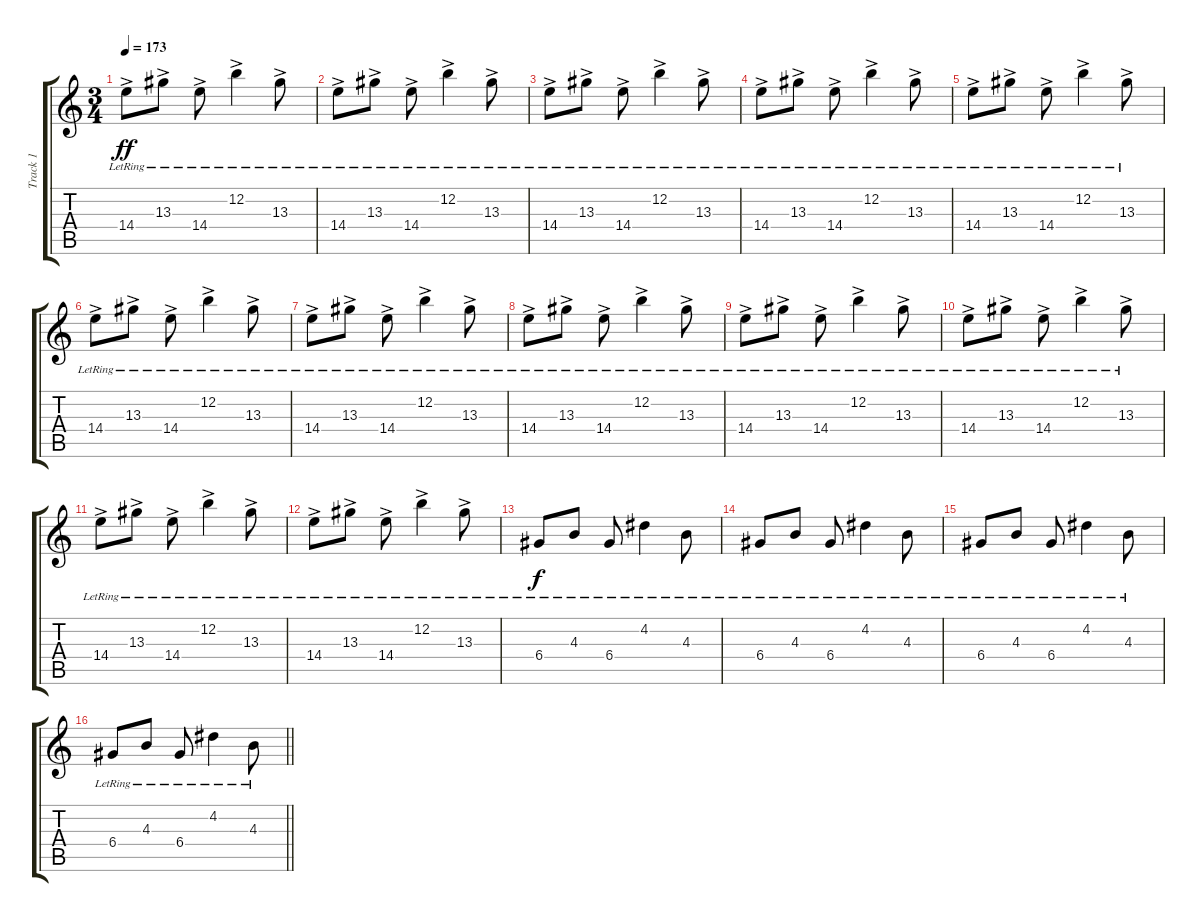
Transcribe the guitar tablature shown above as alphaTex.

\track ("Track 1" "Track 1") {instrument electricguitarclean}
\staff {score tabs}
\tuning (E4 B3 G3 D3 A2 E2) {hide}
\ts (3 4)
\tempo 173
\clef g2
\ks c
14.4{ac lr}.8{dy ff} 13.3{ac lr}.8 14.4{ac lr}.8 12.2{ac lr}.4 13.3{ac lr}.8 |
14.4{ac lr}.8 13.3{ac lr}.8 14.4{ac lr}.8 12.2{ac lr}.4 13.3{ac lr}.8 |
14.4{ac lr}.8 13.3{ac lr}.8 14.4{ac lr}.8 12.2{ac lr}.4 13.3{ac lr}.8 |
14.4{ac lr}.8 13.3{ac lr}.8 14.4{ac lr}.8 12.2{ac lr}.4 13.3{ac lr}.8 |
14.4{ac lr}.8 13.3{ac lr}.8 14.4{ac lr}.8 12.2{ac lr}.4 13.3{ac lr}.8 |
14.4{ac lr}.8 13.3{ac lr}.8 14.4{ac lr}.8 12.2{ac lr}.4 13.3{ac lr}.8 |
14.4{ac lr}.8 13.3{ac lr}.8 14.4{ac lr}.8 12.2{ac lr}.4 13.3{ac lr}.8 |
14.4{ac lr}.8 13.3{ac lr}.8 14.4{ac lr}.8 12.2{ac lr}.4 13.3{ac lr}.8 |
14.4{ac lr}.8 13.3{ac lr}.8 14.4{ac lr}.8 12.2{ac lr}.4 13.3{ac lr}.8 |
14.4{ac lr}.8 13.3{ac lr}.8 14.4{ac lr}.8 12.2{ac lr}.4 13.3{ac lr}.8 |
14.4{ac lr}.8 13.3{ac lr}.8 14.4{ac lr}.8 12.2{ac lr}.4 13.3{ac lr}.8 |
14.4{ac lr}.8 13.3{ac lr}.8 14.4{ac lr}.8 12.2{ac lr}.4 13.3{ac lr}.8 |
6.4{lr}.8{dy f} 4.3{lr}.8 6.4{lr}.8 4.2{lr}.4 4.3{lr}.8 |
6.4{lr}.8 4.3{lr}.8 6.4{lr}.8 4.2{lr}.4 4.3{lr}.8 |
6.4{lr}.8 4.3{lr}.8 6.4{lr}.8 4.2{lr}.4 4.3{lr}.8 |
\barLineRight lightlight
6.4{lr}.8 4.3{lr}.8 6.4{lr}.8 4.2{lr}.4 4.3{lr}.8
